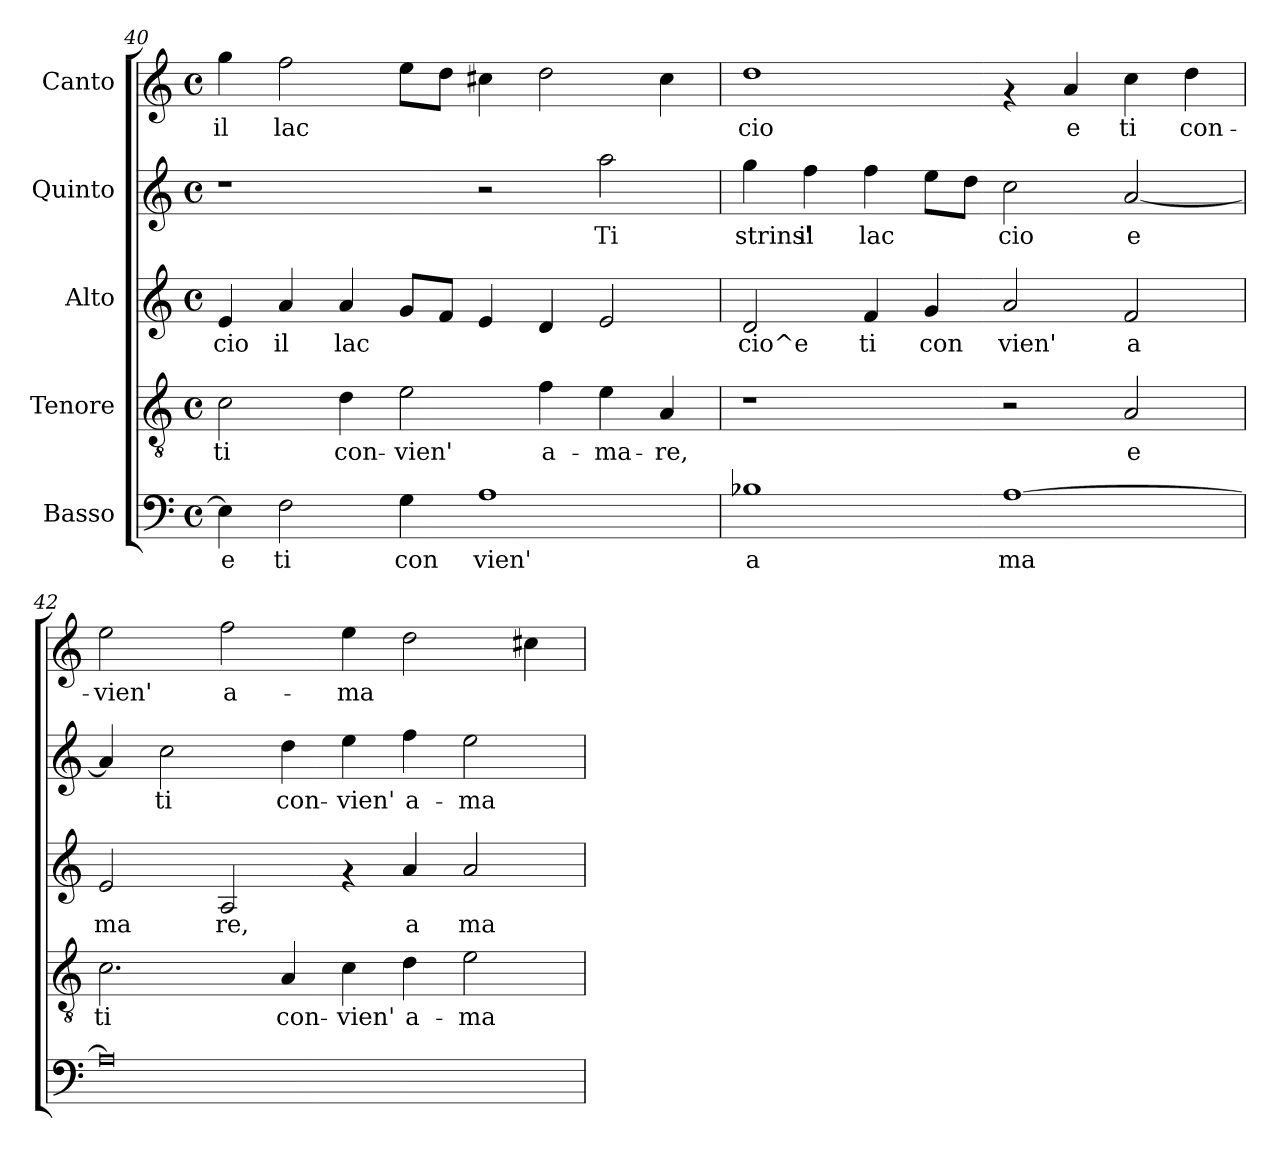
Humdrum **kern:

**kern	**text	**kern	**text	**kern	**text	**kern	**text	**kern	**text
*part5	*part5	*part4	*part4	*part3	*part3	*part2	*part2	*part1	*part1
*staff5	*staff5	*staff4	*staff4	*staff3	*staff3	*staff2	*staff2	*staff1	*staff1
*I"Basso	*	*I"Tenore	*	*I"Alto	*	*I"Quinto	*	*I"Canto	*
*clefF4	*	*clefGv2	*	*clefG2	*	*clefG2	*	*clefG2	*
*k[]	*	*k[]	*	*k[]	*	*k[]	*	*k[]	*
*C:	*	*C:	*	*C:	*	*C:	*	*C:	*
*M4/4	*	*M4/4	*	*M4/4	*	*M4/4	*	*M4/4	*
*met(c)	*	*met(c)	*	*met(c)	*	*met(c)	*	*met(c)	*
=40	=40	=40	=40	=40	=40	=40	=40	=40	=40
!	!LO:LY:b:cj	!	!LO:LY:b:cj	!	!LO:LY:b:cj	!	!	!	!LO:LY:b:cj
4E\]	e	2c\	ti	4e/	cio	1r	.	4gg\	il
!	!LO:LY:b:cj	!	!	!	!LO:LY:b:cj	!	!	!	!LO:LY:b:cj
2F\	ti	.	.	4a/	il	.	.	2ff\	lac-
!	!	!	!LO:LY:b:cj	!	!LO:LY:b:cj	!	!	!	!
.	.	4d\	con-	4a/	lac	.	.	.	.
!	!LO:LY:b:cj	!	!LO:LY:b:cj	!	!LO:LY:b:cj	!	!	!	!LO:LY:b:cj
4G\	con	2e\	-vien'	8g/L	.	.	.	8ee\L	--
!	!	!	!	!	!LO:LY:b:cj	!	!	!	!LO:LY:b:cj
.	.	.	.	8f/J	.	.	.	8dd\J	--
!	!LO:LY:b:cj	!	!	!	!LO:LY:b:cj	!	!	!	!LO:LY:b:cj
1A	vien'	.	.	4e/	.	2r	.	4cc#X\	--
!	!	!	!LO:LY:b:cj	!	!LO:LY:b:cj	!	!	!	!LO:LY:b:cj
.	.	4f\	a-	4d/	.	.	.	2dd\	--
!	!	!	!LO:LY:b:cj	!	!LO:LY:b:cj	!	!LO:LY:b:cj	!	!
.	.	4e\	-ma-	2e/	.	2aa\	Ti	.	.
!	!	!	!LO:LY:b:cj	!	!	!	!	!	!LO:LY:b:cj
.	.	4A/	-re,	.	.	.	.	4cc#\	--
=41	=41	=41	=41	=41	=41	=41	=41	=41	=41
!	!LO:LY:b:cj	!	!	!	!LO:LY:b:cj	!	!LO:LY:b:cj	!	!LO:LY:b:cj
1B-X	a	1r	.	2d/	cio^e	4gg\	strins'	1dd	-cio
!	!	!	!	!	!	!	!LO:LY:b:cj	!	!
.	.	.	.	.	.	4ff\	il	.	.
!	!	!	!	!	!LO:LY:b:cj	!	!LO:LY:b:cj	!	!
.	.	.	.	4f/	ti	4ff\	lac-	.	.
!	!	!	!	!	!LO:LY:b:cj	!	!LO:LY:b:cj	!	!
.	.	.	.	4g/	con	8ee\L	--	.	.
!	!	!	!	!	!	!	!LO:LY:b:cj	!	!
.	.	.	.	.	.	8dd\J	--	.	.
!	!LO:LY:b:cj	!	!	!	!LO:LY:b:cj	!	!LO:LY:b:cj	!	!
[>1A	ma	2r	.	2a/	vien'	2cc\	-cio	4rf	.
!	!	!	!	!	!	!	!	!	!LO:LY:b:cj
.	.	.	.	.	.	.	.	4a/	e
!	!	!	!LO:LY:b:cj	!	!LO:LY:b:cj	!	!LO:LY:b:cj	!	!LO:LY:b:cj
.	.	2A/	e	2f/	a	[<2a/	e	4cc\	ti
!	!	!	!	!	!	!	!	!	!LO:LY:b:cj
.	.	.	.	.	.	.	.	4dd\	con-
=42	=42	=42	=42	=42	=42	=42	=42	=42	=42
!	!LO:LY:b:cj	!	!LO:LY:b:cj	!	!LO:LY:b:cj	!	!LO:LY:b:cj	!	!LO:LY:b:cj
0A]	.	2.c\	ti	2e/	ma	4a/]	.	2ee\	-vien'
!	!	!	!	!	!	!	!LO:LY:b:cj	!	!
.	.	.	.	.	.	2cc\	ti	.	.
!	!	!	!	!	!LO:LY:b:cj	!	!	!	!LO:LY:b:cj
.	.	.	.	2A/	re,	.	.	2ff\	a-
!	!	!	!LO:LY:b:cj	!	!	!	!LO:LY:b:cj	!	!
.	.	4A/	con-	.	.	4dd\	con-	.	.
!	!	!	!LO:LY:b:cj	!	!	!	!LO:LY:b:cj	!	!LO:LY:b:cj
.	.	4c\	-vien'	4rf	.	4ee\	-vien'	4ee\	-ma-
!	!	!	!LO:LY:b:cj	!	!LO:LY:b:cj	!	!LO:LY:b:cj	!	!LO:LY:b:cj
.	.	4d\	a-	4a/	a	4ff\	a-	2dd\	--
!	!	!	!LO:LY:b:cj	!	!LO:LY:b:cj	!	!LO:LY:b:cj	!	!
.	.	2e\	-ma-	2a/	ma	2ee\	-ma-	.	.
!	!	!	!	!	!	!	!	!	!LO:LY:b:cj
.	.	.	.	.	.	.	.	4cc#X\	--
=	=	=	=	=	=	=	=	=	=
*-	*-	*-	*-	*-	*-	*-	*-	*-	*-
